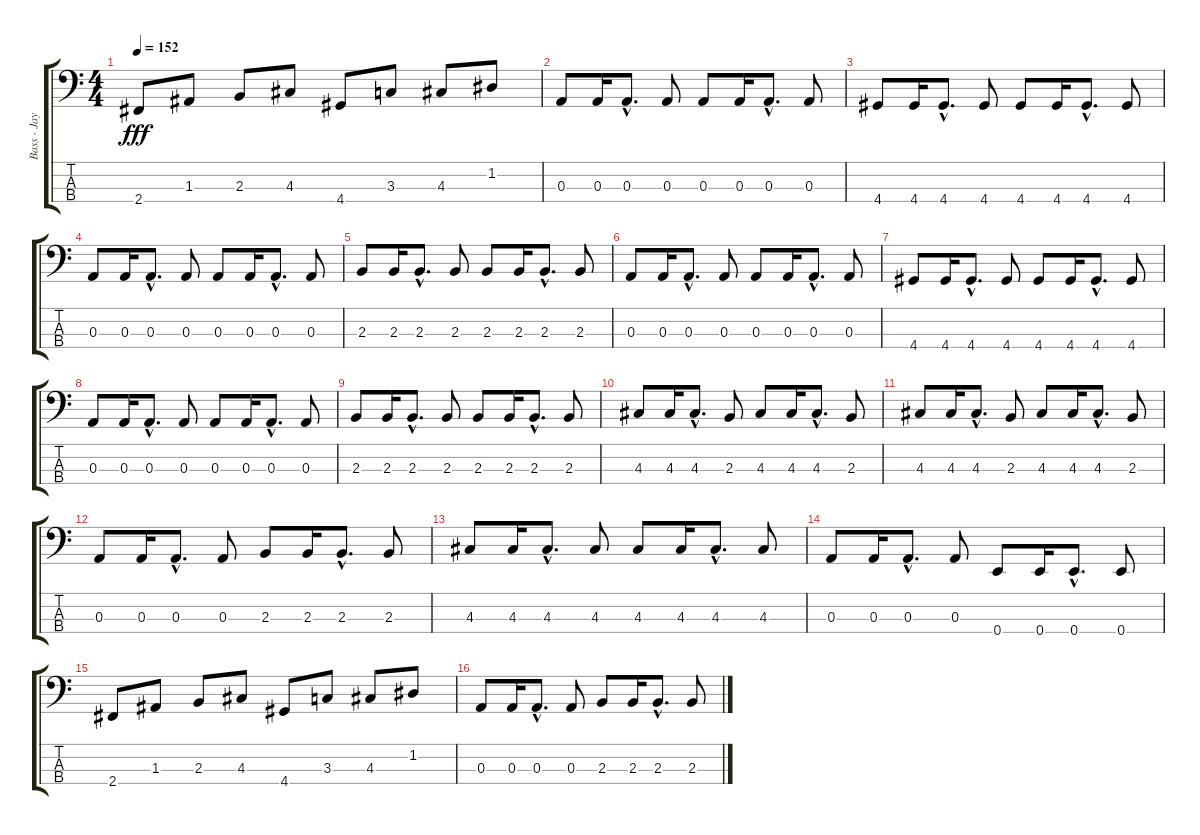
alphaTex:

\track ("Bass - Jay Bentley" "Bass - Jay") {instrument electricbasspick}
\staff {score tabs}
\tuning (G2 D2 A1 E1) {hide}
\ts (4 4)
\tempo 152
\clef f4
\ks c
2.4.8{dy fff} 1.3.8 2.3.8 4.3.8 4.4.8 3.3.8 4.3.8 1.2.8 |
0.3.8 0.3.16 0.3{hac}.8{d} 0.3.8 0.3.8 0.3.16 0.3{hac}.8{d} 0.3.8 |
4.4.8 4.4.16 4.4{hac}.8{d} 4.4.8 4.4.8 4.4.16 4.4{hac}.8{d} 4.4.8 |
0.3.8 0.3.16 0.3{hac}.8{d} 0.3.8 0.3.8 0.3.16 0.3{hac}.8{d} 0.3.8 |
2.3.8 2.3.16 2.3{hac}.8{d} 2.3.8 2.3.8 2.3.16 2.3{hac}.8{d} 2.3.8 |
0.3.8 0.3.16 0.3{hac}.8{d} 0.3.8 0.3.8 0.3.16 0.3{hac}.8{d} 0.3.8 |
4.4.8 4.4.16 4.4{hac}.8{d} 4.4.8 4.4.8 4.4.16 4.4{hac}.8{d} 4.4.8 |
0.3.8 0.3.16 0.3{hac}.8{d} 0.3.8 0.3.8 0.3.16 0.3{hac}.8{d} 0.3.8 |
2.3.8 2.3.16 2.3{hac}.8{d} 2.3.8 2.3.8 2.3.16 2.3{hac}.8{d} 2.3.8 |
4.3.8 4.3.16 4.3{hac}.8{d} 2.3.8 4.3.8 4.3.16 4.3{hac}.8{d} 2.3.8 |
4.3.8 4.3.16 4.3{hac}.8{d} 2.3.8 4.3.8 4.3.16 4.3{hac}.8{d} 2.3.8 |
0.3.8 0.3.16 0.3{hac}.8{d} 0.3.8 2.3.8 2.3.16 2.3{hac}.8{d} 2.3.8 |
4.3.8 4.3.16 4.3{hac}.8{d} 4.3.8 4.3.8 4.3.16 4.3{hac}.8{d} 4.3.8 |
0.3.8 0.3.16 0.3{hac}.8{d} 0.3.8 0.4.8 0.4.16 0.4{hac}.8{d} 0.4.8 |
2.4.8 1.3.8 2.3.8 4.3.8 4.4.8 3.3.8 4.3.8 1.2.8 |
0.3.8 0.3.16 0.3{hac}.8{d} 0.3.8 2.3.8 2.3.16 2.3{hac}.8{d} 2.3.8
